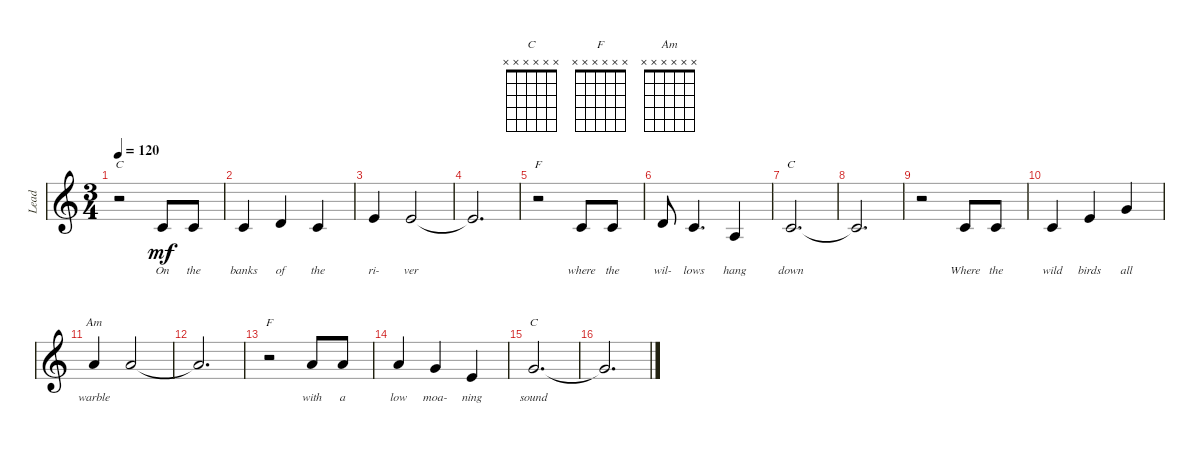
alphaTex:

\defaultSystemsLayout 4
\bracketExtendMode groupsimilarinstruments
\otherSystemsTrackNameOrientation horizontal
\track ("Lead" "Lead") {instrument acousticguitarsteel}
\staff {score}
\tuning (E4 B3 G3 D3 A2 E2)
\chord ("C" x x x x x x)
\chord ("F" x x x x x x)
\chord ("Am" x x x x x x)
\ts (3 4)
\tempo 120
\clef g2
\ks c
r.2{ch "C" dy mf instrument acousticguitarsteel} 3.5.8{lyrics (0 "On") lyrics (1 "") lyrics (2 "") lyrics (3 "") lyrics (4 "")} 3.5.8{lyrics (0 "the") lyrics (1 "") lyrics (2 "") lyrics (3 "") lyrics (4 "")} |
3.5.4{lyrics (0 "banks") lyrics (1 "") lyrics (2 "") lyrics (3 "") lyrics (4 "")} 0.4.4{lyrics (0 "of") lyrics (1 "") lyrics (2 "") lyrics (3 "") lyrics (4 "")} 3.5.4{lyrics (0 "the") lyrics (1 "") lyrics (2 "") lyrics (3 "") lyrics (4 "")} |
2.4.4{lyrics (0 "ri-") lyrics (1 "") lyrics (2 "") lyrics (3 "") lyrics (4 "")} 2.4.2{lyrics (0 "ver") lyrics (1 "") lyrics (2 "") lyrics (3 "") lyrics (4 "")} |
2.4{t}.2{d lyrics (0 "") lyrics (1 "") lyrics (2 "") lyrics (3 "") lyrics (4 "")} |
r.2{ch "F"} 3.5.8{lyrics (0 "where") lyrics (1 "") lyrics (2 "") lyrics (3 "") lyrics (4 "")} 3.5.8{lyrics (0 "the") lyrics (1 "") lyrics (2 "") lyrics (3 "") lyrics (4 "")} |
0.4.8{lyrics (0 "wil-") lyrics (1 "") lyrics (2 "") lyrics (3 "") lyrics (4 "")} 3.5.4{d lyrics (0 "lows") lyrics (1 "") lyrics (2 "") lyrics (3 "") lyrics (4 "")} 0.5.4{lyrics (0 "hang") lyrics (1 "") lyrics (2 "") lyrics (3 "") lyrics (4 "")} |
3.5.2{d ch "C" lyrics (0 "down") lyrics (1 "") lyrics (2 "") lyrics (3 "") lyrics (4 "")} |
3.5{t}.2{d lyrics (0 "") lyrics (1 "") lyrics (2 "") lyrics (3 "") lyrics (4 "")} |
r.2 3.5.8{lyrics (0 "Where") lyrics (1 "") lyrics (2 "") lyrics (3 "") lyrics (4 "")} 3.5.8{lyrics (0 "the") lyrics (1 "") lyrics (2 "") lyrics (3 "") lyrics (4 "")} |
3.5.4{lyrics (0 "wild") lyrics (1 "") lyrics (2 "") lyrics (3 "") lyrics (4 "")} 2.4.4{lyrics (0 "birds") lyrics (1 "") lyrics (2 "") lyrics (3 "") lyrics (4 "")} 0.3.4{lyrics (0 "all") lyrics (1 "") lyrics (2 "") lyrics (3 "") lyrics (4 "")} |
2.3.4{ch "Am" lyrics (0 "warble") lyrics (1 "") lyrics (2 "") lyrics (3 "") lyrics (4 "")} 2.3.2{lyrics (0 "") lyrics (1 "") lyrics (2 "") lyrics (3 "") lyrics (4 "")} |
2.3{t}.2{d lyrics (0 "") lyrics (1 "") lyrics (2 "") lyrics (3 "") lyrics (4 "")} |
r.2{ch "F"} 2.3.8{lyrics (0 "with") lyrics (1 "") lyrics (2 "") lyrics (3 "") lyrics (4 "")} 2.3.8{lyrics (0 "a") lyrics (1 "") lyrics (2 "") lyrics (3 "") lyrics (4 "")} |
2.3.4{lyrics (0 "low") lyrics (1 "") lyrics (2 "") lyrics (3 "") lyrics (4 "")} 0.3.4{lyrics (0 "moa-") lyrics (1 "") lyrics (2 "") lyrics (3 "") lyrics (4 "")} 2.4.4{lyrics (0 "ning") lyrics (1 "") lyrics (2 "") lyrics (3 "") lyrics (4 "")} |
0.3.2{d ch "C" lyrics (0 "sound") lyrics (1 "") lyrics (2 "") lyrics (3 "") lyrics (4 "")} |
0.3{t}.2{d lyrics (0 "") lyrics (1 "") lyrics (2 "") lyrics (3 "") lyrics (4 "")}
